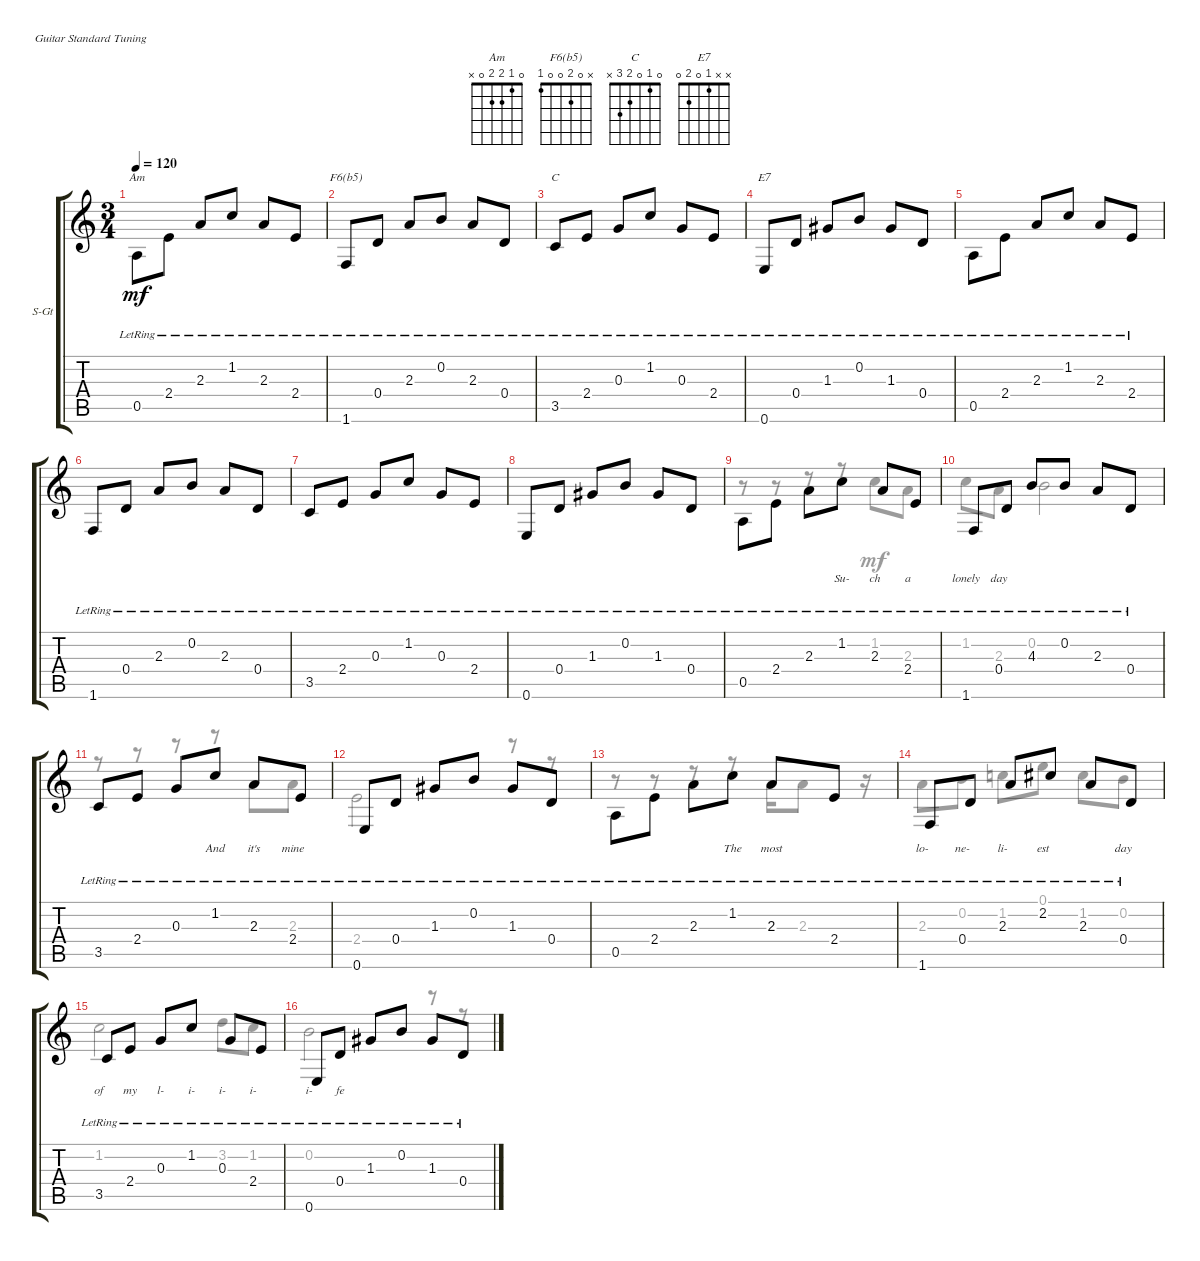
\defaultSystemsLayout 4
\bracketExtendMode groupsimilarinstruments
\firstSystemTrackNameOrientation horizontal
\otherSystemsTrackNameOrientation horizontal
\track ("Steel Guitar" "S-Gt") {instrument acousticguitarsteel}
\staff {score tabs}
\tuning (E4 B3 G3 D3 A2 E2)
\chord ("Am" 0 1 2 2 0 x)
\chord ("F6(b5)" x 0 2 0 0 1)
\chord ("C" 0 1 0 2 3 x)
\chord ("E7" x x 1 0 2 0)
\voice
\ts (3 4)
\tempo 120
\clef g2
\ks c
0.5{lr}.8{ch "Am" dy mf instrument acousticguitarsteel} 2.4{lr}.8 2.3{lr}.8{beam invert} 1.2{lr}.8 2.3{lr}.8 2.4{lr}.8 |
1.6{lr}.8{ch "F6(b5)"} 0.4{lr}.8 2.3{lr}.8 0.2{lr}.8 2.3{lr}.8 0.4{lr}.8 |
3.5{lr}.8{ch "C" lyrics (0 "") lyrics (1 "") lyrics (2 "") lyrics (3 "") lyrics (4 "")} 2.4{lr}.8{lyrics (0 "") lyrics (1 "") lyrics (2 "") lyrics (3 "") lyrics (4 "")} 0.3{lr}.8{lyrics (0 "") lyrics (1 "") lyrics (2 "") lyrics (3 "") lyrics (4 "")} 1.2{lr}.8{lyrics (0 "") lyrics (1 "") lyrics (2 "") lyrics (3 "") lyrics (4 "")} 0.3{lr}.8{lyrics (0 "") lyrics (1 "") lyrics (2 "") lyrics (3 "") lyrics (4 "")} 2.4{lr}.8{lyrics (0 "") lyrics (1 "") lyrics (2 "") lyrics (3 "") lyrics (4 "")} |
0.6{lr}.8{ch "E7" lyrics (0 "") lyrics (1 "") lyrics (2 "") lyrics (3 "") lyrics (4 "")} 0.4{lr}.8{lyrics (0 "") lyrics (1 "") lyrics (2 "") lyrics (3 "") lyrics (4 "")} 1.3{lr}.8{lyrics (0 "") lyrics (1 "") lyrics (2 "") lyrics (3 "") lyrics (4 "")} 0.2{lr}.8{lyrics (0 "") lyrics (1 "") lyrics (2 "") lyrics (3 "") lyrics (4 "")} 1.3{lr}.8{lyrics (0 "") lyrics (1 "") lyrics (2 "") lyrics (3 "") lyrics (4 "")} 0.4{lr}.8{lyrics (0 "") lyrics (1 "") lyrics (2 "") lyrics (3 "") lyrics (4 "")} |
0.5{lr}.8{lyrics (0 "") lyrics (1 "") lyrics (2 "") lyrics (3 "") lyrics (4 "")} 2.4{lr}.8{lyrics (0 "") lyrics (1 "") lyrics (2 "") lyrics (3 "") lyrics (4 "")} 2.3{lr}.8{lyrics (0 "") lyrics (1 "") lyrics (2 "") lyrics (3 "") lyrics (4 "") beam invert} 1.2{lr}.8{lyrics (0 "") lyrics (1 "") lyrics (2 "") lyrics (3 "") lyrics (4 "")} 2.3{lr}.8{lyrics (0 "") lyrics (1 "") lyrics (2 "") lyrics (3 "") lyrics (4 "")} 2.4{lr}.8{lyrics (0 "") lyrics (1 "") lyrics (2 "") lyrics (3 "") lyrics (4 "")} |
1.6{lr}.8{lyrics (0 "") lyrics (1 "") lyrics (2 "") lyrics (3 "") lyrics (4 "")} 0.4{lr}.8{lyrics (0 "") lyrics (1 "") lyrics (2 "") lyrics (3 "") lyrics (4 "")} 2.3{lr}.8{lyrics (0 "") lyrics (1 "") lyrics (2 "") lyrics (3 "") lyrics (4 "")} 0.2{lr}.8{lyrics (0 "") lyrics (1 "") lyrics (2 "") lyrics (3 "") lyrics (4 "")} 2.3{lr}.8{lyrics (0 "") lyrics (1 "") lyrics (2 "") lyrics (3 "") lyrics (4 "")} 0.4{lr}.8{lyrics (0 "") lyrics (1 "") lyrics (2 "") lyrics (3 "") lyrics (4 "")} |
3.5{lr}.8{lyrics (0 "") lyrics (1 "") lyrics (2 "") lyrics (3 "") lyrics (4 "")} 2.4{lr}.8{lyrics (0 "") lyrics (1 "") lyrics (2 "") lyrics (3 "") lyrics (4 "")} 0.3{lr}.8{lyrics (0 "") lyrics (1 "") lyrics (2 "") lyrics (3 "") lyrics (4 "")} 1.2{lr}.8{lyrics (0 "") lyrics (1 "") lyrics (2 "") lyrics (3 "") lyrics (4 "")} 0.3{lr}.8{lyrics (0 "") lyrics (1 "") lyrics (2 "") lyrics (3 "") lyrics (4 "")} 2.4{lr}.8{lyrics (0 "") lyrics (1 "") lyrics (2 "") lyrics (3 "") lyrics (4 "")} |
0.6{lr}.8{lyrics (0 "") lyrics (1 "") lyrics (2 "") lyrics (3 "") lyrics (4 "")} 0.4{lr}.8{lyrics (0 "") lyrics (1 "") lyrics (2 "") lyrics (3 "") lyrics (4 "")} 1.3{lr}.8{lyrics (0 "") lyrics (1 "") lyrics (2 "") lyrics (3 "") lyrics (4 "")} 0.2{lr}.8{lyrics (0 "") lyrics (1 "") lyrics (2 "") lyrics (3 "") lyrics (4 "")} 1.3{lr}.8{lyrics (0 "") lyrics (1 "") lyrics (2 "") lyrics (3 "") lyrics (4 "")} 0.4{lr}.8{lyrics (0 "") lyrics (1 "") lyrics (2 "") lyrics (3 "") lyrics (4 "")} |
0.5{lr}.8{lyrics (0 "") lyrics (1 "") lyrics (2 "") lyrics (3 "") lyrics (4 "")} 2.4{lr}.8{lyrics (0 "") lyrics (1 "") lyrics (2 "") lyrics (3 "") lyrics (4 "")} 2.3{lr}.8{lyrics (0 "") lyrics (1 "") lyrics (2 "") lyrics (3 "") lyrics (4 "") beam invert} 1.2{lr}.8{lyrics (0 "Su-") lyrics (1 "") lyrics (2 "") lyrics (3 "") lyrics (4 "")} 2.3{lr}.8{lyrics (0 "ch") lyrics (1 "") lyrics (2 "") lyrics (3 "") lyrics (4 "")} 2.4{lr}.8{lyrics (0 "a") lyrics (1 "") lyrics (2 "") lyrics (3 "") lyrics (4 "")} |
1.6{lr}.8{lyrics (0 "lonely") lyrics (1 "") lyrics (2 "") lyrics (3 "") lyrics (4 "")} 0.4{lr}.8{lyrics (0 "day") lyrics (1 "") lyrics (2 "") lyrics (3 "") lyrics (4 "")} 4.3{lr}.8{lyrics (0 "") lyrics (1 "") lyrics (2 "") lyrics (3 "") lyrics (4 "")} 0.2{lr}.8{lyrics (0 "") lyrics (1 "") lyrics (2 "") lyrics (3 "") lyrics (4 "")} 2.3{lr}.8{lyrics (0 "") lyrics (1 "") lyrics (2 "") lyrics (3 "") lyrics (4 "")} 0.4{lr}.8{lyrics (0 "") lyrics (1 "") lyrics (2 "") lyrics (3 "") lyrics (4 "")} |
3.5{lr}.8{lyrics (0 "") lyrics (1 "") lyrics (2 "") lyrics (3 "") lyrics (4 "")} 2.4{lr}.8{lyrics (0 "") lyrics (1 "") lyrics (2 "") lyrics (3 "") lyrics (4 "")} 0.3{lr}.8{lyrics (0 "") lyrics (1 "") lyrics (2 "") lyrics (3 "") lyrics (4 "")} 1.2{lr}.8{lyrics (0 "And") lyrics (1 "") lyrics (2 "") lyrics (3 "") lyrics (4 "")} 2.3{lr}.8{lyrics (0 "it's") lyrics (1 "") lyrics (2 "") lyrics (3 "") lyrics (4 "")} 2.4{lr}.8{lyrics (0 "mine") lyrics (1 "") lyrics (2 "") lyrics (3 "") lyrics (4 "")} |
0.6{lr}.8{lyrics (0 "") lyrics (1 "") lyrics (2 "") lyrics (3 "") lyrics (4 "")} 0.4{lr}.8{lyrics (0 "") lyrics (1 "") lyrics (2 "") lyrics (3 "") lyrics (4 "")} 1.3{lr}.8{lyrics (0 "") lyrics (1 "") lyrics (2 "") lyrics (3 "") lyrics (4 "")} 0.2{lr}.8{lyrics (0 "") lyrics (1 "") lyrics (2 "") lyrics (3 "") lyrics (4 "")} 1.3{lr}.8{lyrics (0 "") lyrics (1 "") lyrics (2 "") lyrics (3 "") lyrics (4 "")} 0.4{lr}.8{lyrics (0 "") lyrics (1 "") lyrics (2 "") lyrics (3 "") lyrics (4 "")} |
0.5{lr}.8{lyrics (0 "") lyrics (1 "") lyrics (2 "") lyrics (3 "") lyrics (4 "")} 2.4{lr}.8{lyrics (0 "") lyrics (1 "") lyrics (2 "") lyrics (3 "") lyrics (4 "")} 2.3{lr}.8{lyrics (0 "") lyrics (1 "") lyrics (2 "") lyrics (3 "") lyrics (4 "") beam invert} 1.2{lr}.8{lyrics (0 "The") lyrics (1 "") lyrics (2 "") lyrics (3 "") lyrics (4 "")} 2.3{lr}.8{lyrics (0 "most") lyrics (1 "") lyrics (2 "") lyrics (3 "") lyrics (4 "")} 2.4{lr}.8{lyrics (0 "") lyrics (1 "") lyrics (2 "") lyrics (3 "") lyrics (4 "")} |
1.6{lr}.8{lyrics (0 "lo-") lyrics (1 "") lyrics (2 "") lyrics (3 "") lyrics (4 "")} 0.4{lr}.8{lyrics (0 "ne-") lyrics (1 "") lyrics (2 "") lyrics (3 "") lyrics (4 "")} 2.3{lr}.8{lyrics (0 "li-") lyrics (1 "") lyrics (2 "") lyrics (3 "") lyrics (4 "")} 2.2{lr}.8{lyrics (0 "est") lyrics (1 "") lyrics (2 "") lyrics (3 "") lyrics (4 "")} 2.3{lr}.8{lyrics (0 "") lyrics (1 "") lyrics (2 "") lyrics (3 "") lyrics (4 "")} 0.4{lr}.8{lyrics (0 "day") lyrics (1 "") lyrics (2 "") lyrics (3 "") lyrics (4 "")} |
3.5{lr}.8{lyrics (0 "of") lyrics (1 "") lyrics (2 "") lyrics (3 "") lyrics (4 "")} 2.4{lr}.8{lyrics (0 "my") lyrics (1 "") lyrics (2 "") lyrics (3 "") lyrics (4 "")} 0.3{lr}.8{lyrics (0 "l-") lyrics (1 "") lyrics (2 "") lyrics (3 "") lyrics (4 "")} 1.2{lr}.8{lyrics (0 "i-") lyrics (1 "") lyrics (2 "") lyrics (3 "") lyrics (4 "")} 0.3{lr}.8{lyrics (0 "i-") lyrics (1 "") lyrics (2 "") lyrics (3 "") lyrics (4 "")} 2.4{lr}.8{lyrics (0 "i-") lyrics (1 "") lyrics (2 "") lyrics (3 "") lyrics (4 "")} |
0.6{lr}.8{lyrics (0 "i-") lyrics (1 "") lyrics (2 "") lyrics (3 "") lyrics (4 "")} 0.4{lr}.8{lyrics (0 "fe") lyrics (1 "") lyrics (2 "") lyrics (3 "") lyrics (4 "")} 1.3{lr}.8{lyrics (0 "") lyrics (1 "") lyrics (2 "") lyrics (3 "") lyrics (4 "")} 0.2{lr}.8{lyrics (0 "") lyrics (1 "") lyrics (2 "") lyrics (3 "") lyrics (4 "")} 1.3{lr}.8{lyrics (0 "") lyrics (1 "") lyrics (2 "") lyrics (3 "") lyrics (4 "")} 0.4{lr}.8{lyrics (0 "") lyrics (1 "") lyrics (2 "") lyrics (3 "") lyrics (4 "")}
\voice
\clef g2
\ottava regular
\simile none
\ks c
|
|
|
|
|
|
|
|
r.8 r.8 r.8 r.8 1.2.8 2.3.8 |
1.2.8 2.3.8 0.2.2 |
r.8 r.8 r.8 r.8 2.3.8 2.3.8 |
2.4.2 r.8 r.8 |
r.8 r.8 r.8 r.8 2.3.16 2.3.8 r.16 |
2.3.8 0.2.8 1.2.8 0.1.8 1.2.8 0.2.8 |
1.2.2 3.2.8 1.2.8 |
0.2.2 r.8 r.8
